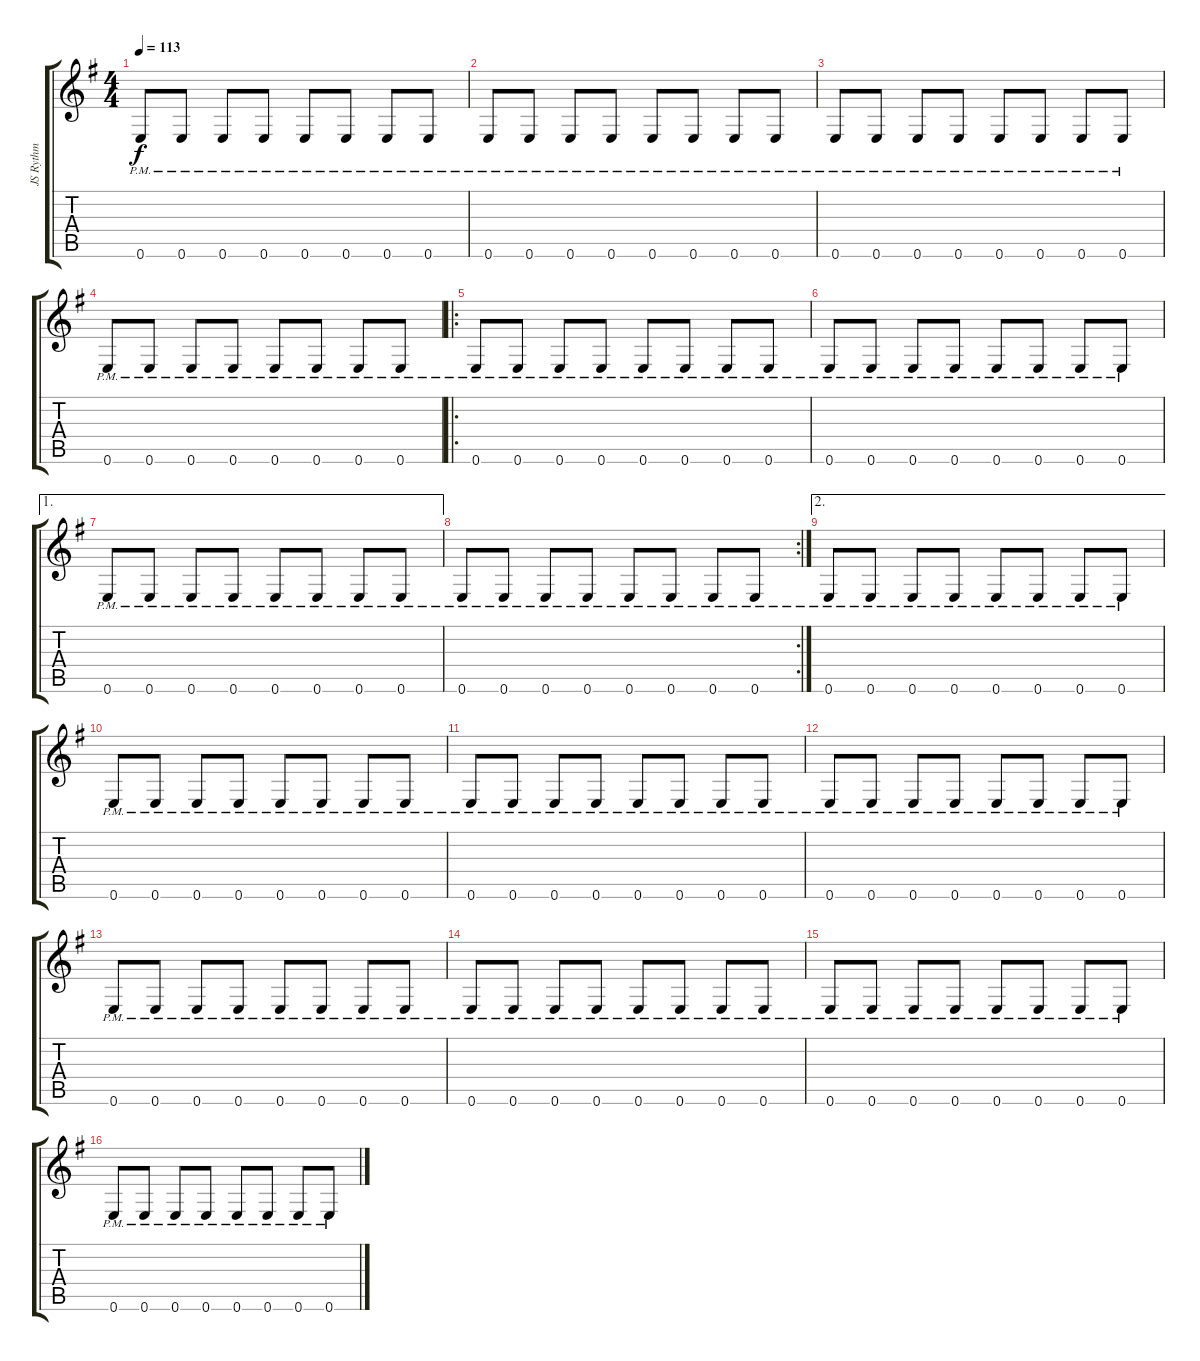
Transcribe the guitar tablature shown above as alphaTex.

\track ("JS Rythm" "JS Rythm") {instrument distortionguitar}
\staff {score tabs}
\tuning (E4 B3 G3 D3 A2 E2) {hide}
\ts (4 4)
\tempo 113
\clef g2
\ks g
0.6{pm}.8{dy f} 0.6{pm}.8 0.6{pm}.8 0.6{pm}.8 0.6{pm}.8 0.6{pm}.8 0.6{pm}.8 0.6{pm}.8 |
0.6{pm}.8 0.6{pm}.8 0.6{pm}.8 0.6{pm}.8 0.6{pm}.8 0.6{pm}.8 0.6{pm}.8 0.6{pm}.8 |
0.6{pm}.8 0.6{pm}.8 0.6{pm}.8 0.6{pm}.8 0.6{pm}.8 0.6{pm}.8 0.6{pm}.8 0.6{pm}.8 |
0.6{pm}.8 0.6{pm}.8 0.6{pm}.8 0.6{pm}.8 0.6{pm}.8 0.6{pm}.8 0.6{pm}.8 0.6{pm}.8 |
\ro
0.6{pm}.8 0.6{pm}.8 0.6{pm}.8 0.6{pm}.8 0.6{pm}.8 0.6{pm}.8 0.6{pm}.8 0.6{pm}.8 |
0.6{pm}.8 0.6{pm}.8 0.6{pm}.8 0.6{pm}.8 0.6{pm}.8 0.6{pm}.8 0.6{pm}.8 0.6{pm}.8 |
\ae 1
0.6{pm}.8 0.6{pm}.8 0.6{pm}.8 0.6{pm}.8 0.6{pm}.8 0.6{pm}.8 0.6{pm}.8 0.6{pm}.8 |
\rc 2
0.6{pm}.8 0.6{pm}.8 0.6{pm}.8 0.6{pm}.8 0.6{pm}.8 0.6{pm}.8 0.6{pm}.8 0.6{pm}.8 |
\ae 2
0.6{pm}.8 0.6{pm}.8 0.6{pm}.8 0.6{pm}.8 0.6{pm}.8 0.6{pm}.8 0.6{pm}.8 0.6{pm}.8 |
0.6{pm}.8 0.6{pm}.8 0.6{pm}.8 0.6{pm}.8 0.6{pm}.8 0.6{pm}.8 0.6{pm}.8 0.6{pm}.8 |
0.6{pm}.8 0.6{pm}.8 0.6{pm}.8 0.6{pm}.8 0.6{pm}.8 0.6{pm}.8 0.6{pm}.8 0.6{pm}.8 |
0.6{pm}.8 0.6{pm}.8 0.6{pm}.8 0.6{pm}.8 0.6{pm}.8 0.6{pm}.8 0.6{pm}.8 0.6{pm}.8 |
0.6{pm}.8 0.6{pm}.8 0.6{pm}.8 0.6{pm}.8 0.6{pm}.8 0.6{pm}.8 0.6{pm}.8 0.6{pm}.8 |
0.6{pm}.8 0.6{pm}.8 0.6{pm}.8 0.6{pm}.8 0.6{pm}.8 0.6{pm}.8 0.6{pm}.8 0.6{pm}.8 |
0.6{pm}.8 0.6{pm}.8 0.6{pm}.8 0.6{pm}.8 0.6{pm}.8 0.6{pm}.8 0.6{pm}.8 0.6{pm}.8 |
0.6{pm}.8 0.6{pm}.8 0.6{pm}.8 0.6{pm}.8 0.6{pm}.8 0.6{pm}.8 0.6{pm}.8 0.6{pm}.8
